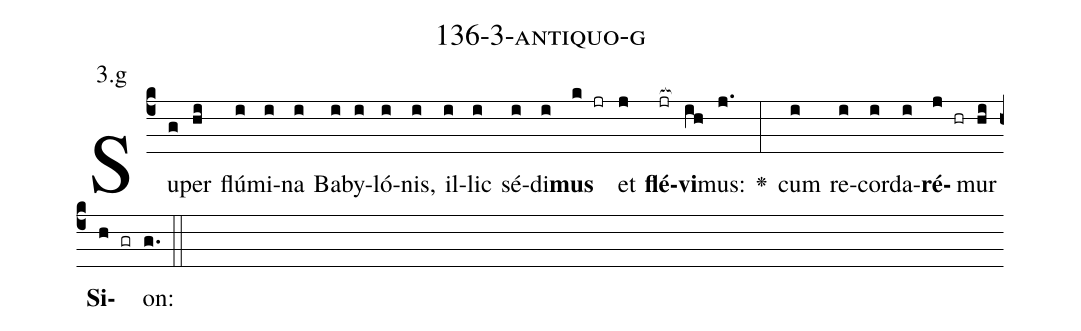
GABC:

name: 136-3-antiquo-g;
annotation: 3.g;
%%
(c4)Su(g)per(hi) flú(i)mi(i)na(i) Ba(i)by(i)ló(i)nis,(i) il(i)lic(i) sé(i)di(i)<b>mus</b>(k jr) et(j) <b>flé</b>(jr[ocb:1{])<b>vi</b>(ih[ocb:0}])mus:(j.) <v>\greheightstar</v>(:) cum(i) re(i)cor(i)da(i)<b>ré</b>(j hr)mur(hi) <b>Si</b>(h gr)on:(g.) (::)


%E(i) u(i) o(j) u(hi) a(h) e.(g.) (::)
